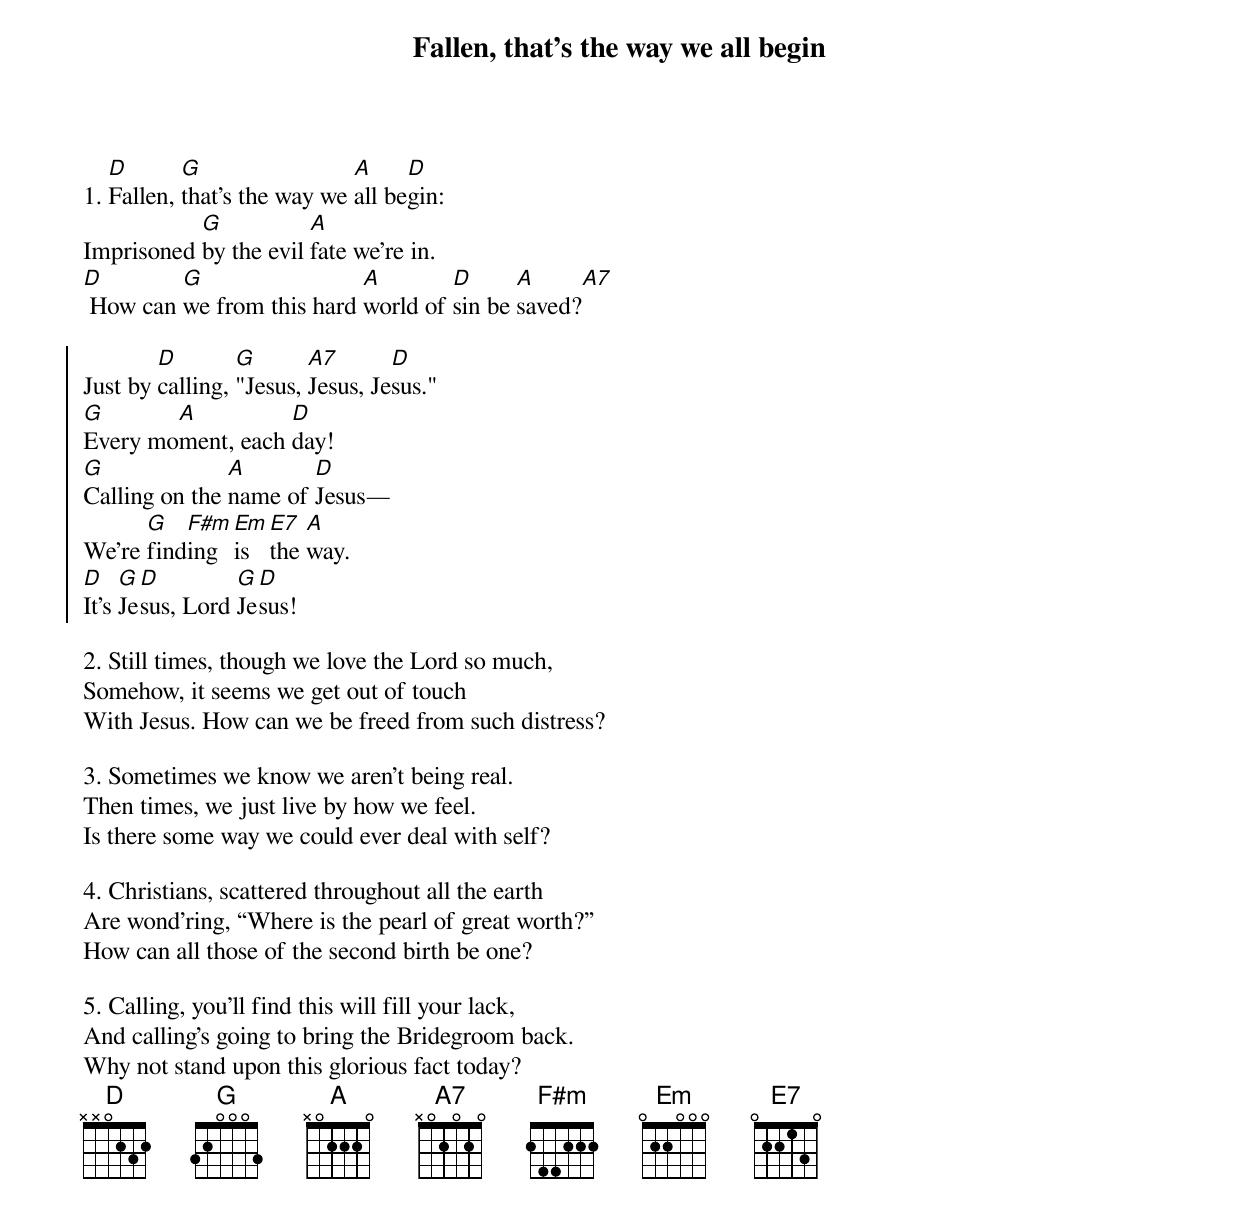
{t:Fallen, that's the way we all begin}

1. [D]Fallen, [G]that's the way we [A]all be[D]gin:
Imprisoned [G]by the evil [A]fate we're in.
[D] How can [G]we from this hard [A]world of [D]sin be [A]saved?[A7]

{soc}
Just by [D]calling, [G]"Jesus, [A7]Jesus, Je[D]sus."
[G]Every mo[A]ment, each [D]day!
[G]Calling on the [A]name of [D]Jesus—
We're [G]find[F#m]ing [Em]is [E7]the [A]way.
[D]It's [G]Je[D]sus, Lord [G]Je[D]sus!
{eoc}

2. Still times, though we love the Lord so much,
Somehow, it seems we get out of touch
With Jesus. How can we be freed from such distress?

3. Sometimes we know we aren't being real.
Then times, we just live by how we feel.
Is there some way we could ever deal with self?

4. Christians, scattered throughout all the earth
Are wond’ring, “Where is the pearl of great worth?”
How can all those of the second birth be one?

5. Calling, you’ll find this will fill your lack,
And calling's going to bring the Bridegroom back.
Why not stand upon this glorious fact today?
